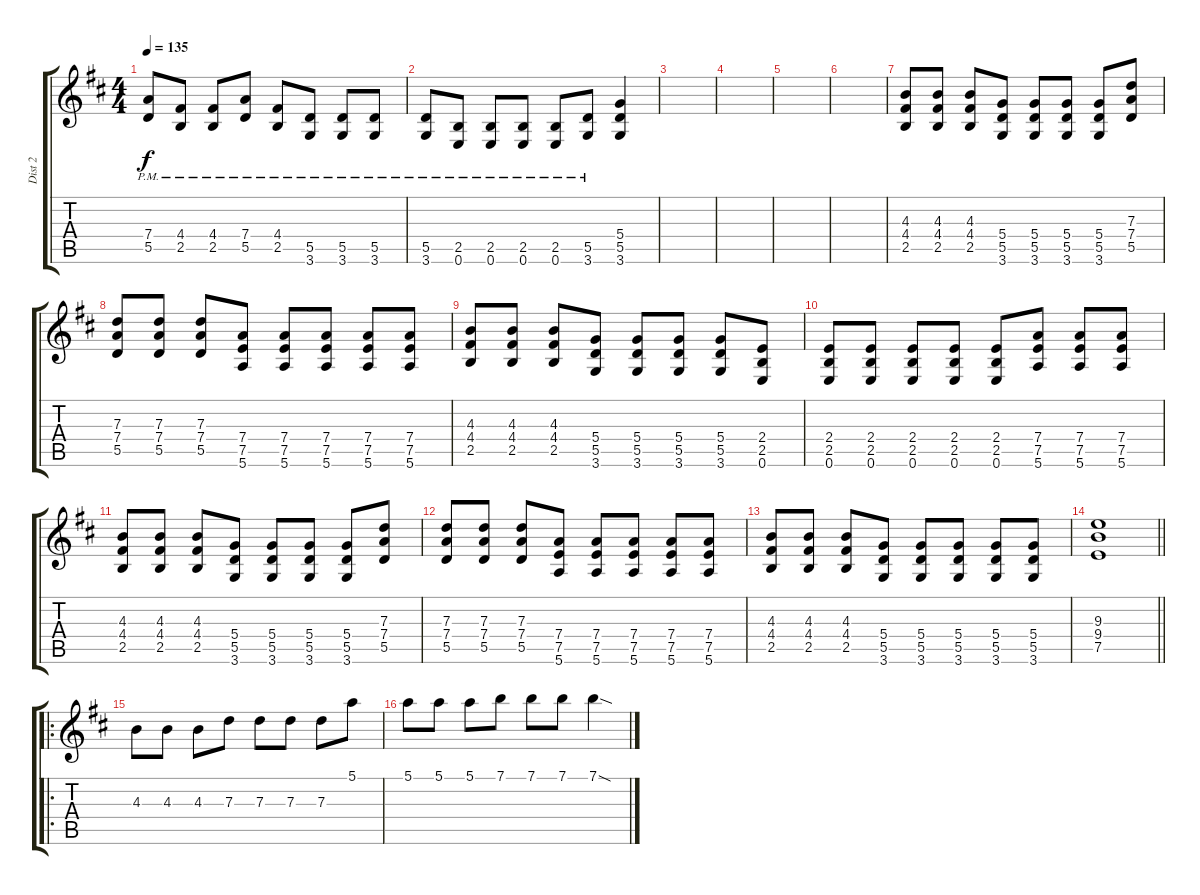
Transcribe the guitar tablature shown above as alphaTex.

\track ("Dist 2" "Dist 2") {instrument distortionguitar}
\staff {score tabs}
\tuning (E4 B3 G3 D3 A2 E2) {hide}
\ts (4 4)
\tempo 135
\clef g2
\ks d
(7.4{pm} 5.5{pm}).8{dy f} (4.4{pm} 2.5{pm}).8 (4.4{pm} 2.5{pm}).8 (7.4{pm} 5.5{pm}).8 (4.4{pm} 2.5{pm}).8 (5.5{pm} 3.6{pm}).8 (5.5{pm} 3.6{pm}).8 (5.5{pm} 3.6{pm}).8 |
(5.5{pm} 3.6{pm}).8 (2.5{pm} 0.6{pm}).8 (2.5{pm} 0.6{pm}).8 (2.5{pm} 0.6{pm}).8 (2.5{pm} 0.6{pm}).8 (5.5{pm} 3.6{pm}).8 (5.4 5.5 3.6).4 |
|
|
|
|
(4.3 4.4 2.5).8 (4.3 4.4 2.5).8 (4.3 4.4 2.5).8 (5.4 5.5 3.6).8 (5.4 5.5 3.6).8 (5.4 5.5 3.6).8 (5.4 5.5 3.6).8 (7.3 7.4 5.5).8 |
(7.3 7.4 5.5).8 (7.3 7.4 5.5).8 (7.3 7.4 5.5).8 (7.4 7.5 5.6).8 (7.4 7.5 5.6).8 (7.4 7.5 5.6).8 (7.4 7.5 5.6).8 (7.4 7.5 5.6).8 |
(4.3 4.4 2.5).8 (4.3 4.4 2.5).8 (4.3 4.4 2.5).8 (5.4 5.5 3.6).8 (5.4 5.5 3.6).8 (5.4 5.5 3.6).8 (5.4 5.5 3.6).8 (2.4 2.5 0.6).8 |
(2.4 2.5 0.6).8 (2.4 2.5 0.6).8 (2.4 2.5 0.6).8 (2.4 2.5 0.6).8 (2.4 2.5 0.6).8 (7.4 7.5 5.6).8 (7.4 7.5 5.6).8 (7.4 7.5 5.6).8 |
(4.3 4.4 2.5).8 (4.3 4.4 2.5).8 (4.3 4.4 2.5).8 (5.4 5.5 3.6).8 (5.4 5.5 3.6).8 (5.4 5.5 3.6).8 (5.4 5.5 3.6).8 (7.3 7.4 5.5).8 |
(7.3 7.4 5.5).8 (7.3 7.4 5.5).8 (7.3 7.4 5.5).8 (7.4 7.5 5.6).8 (7.4 7.5 5.6).8 (7.4 7.5 5.6).8 (7.4 7.5 5.6).8 (7.4 7.5 5.6).8 |
(4.3 4.4 2.5).8 (4.3 4.4 2.5).8 (4.3 4.4 2.5).8 (5.4 5.5 3.6).8 (5.4 5.5 3.6).8 (5.4 5.5 3.6).8 (5.4 5.5 3.6).8 (5.4 5.5 3.6).8 |
\barLineRight lightlight
(9.3 9.4 7.5).1 |
\ro
4.3.8 4.3.8 4.3.8 7.3.8 7.3.8 7.3.8 7.3.8 5.1.8 |
5.1.8 5.1.8 5.1.8 7.1.8 7.1.8 7.1.8 7.1{sod}.4
